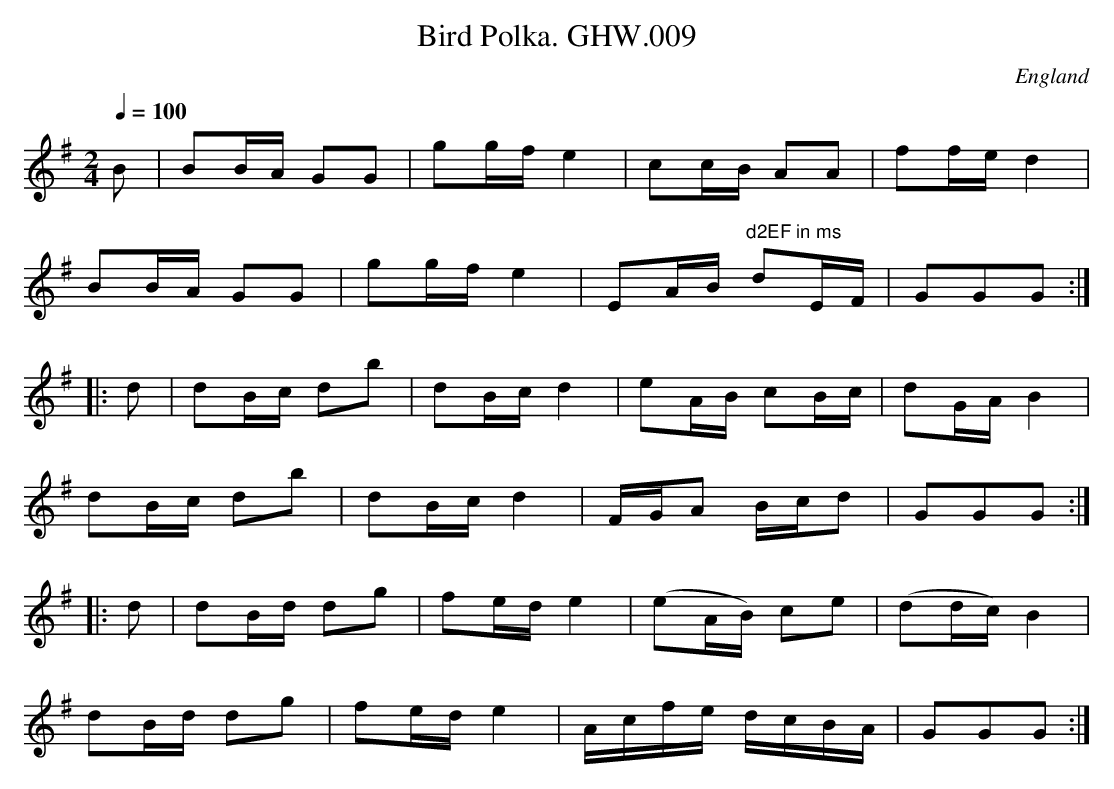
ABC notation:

X:1
T:Bird Polka. GHW.009
M:2/4
L:1/8
Q:1/4=100
O:England
K:G major
B|BB/A/ GG|gg/f/ e2|cc/B/ AA|ff/e/ d2|!
BB/A/ GG|gg/f/ e2|EA/2B/ "^d2EF in ms"dE/F/|GGG:|!
|:d|dB/c/ db|dB/c/ d2|eA/B/ cB/c/|dG/A/ B2|!
dB/c/ db|dB/c/ d2|F/G/A B/c/d|GGG:|!
|:d|dB/d/ dg|fe/d/e2|(eA/B/) ce|(dd/c/)B2|!
dB/d/ dg|fe/d/e2|A/c/f/e/ d/c/B/A/|GGG:|
